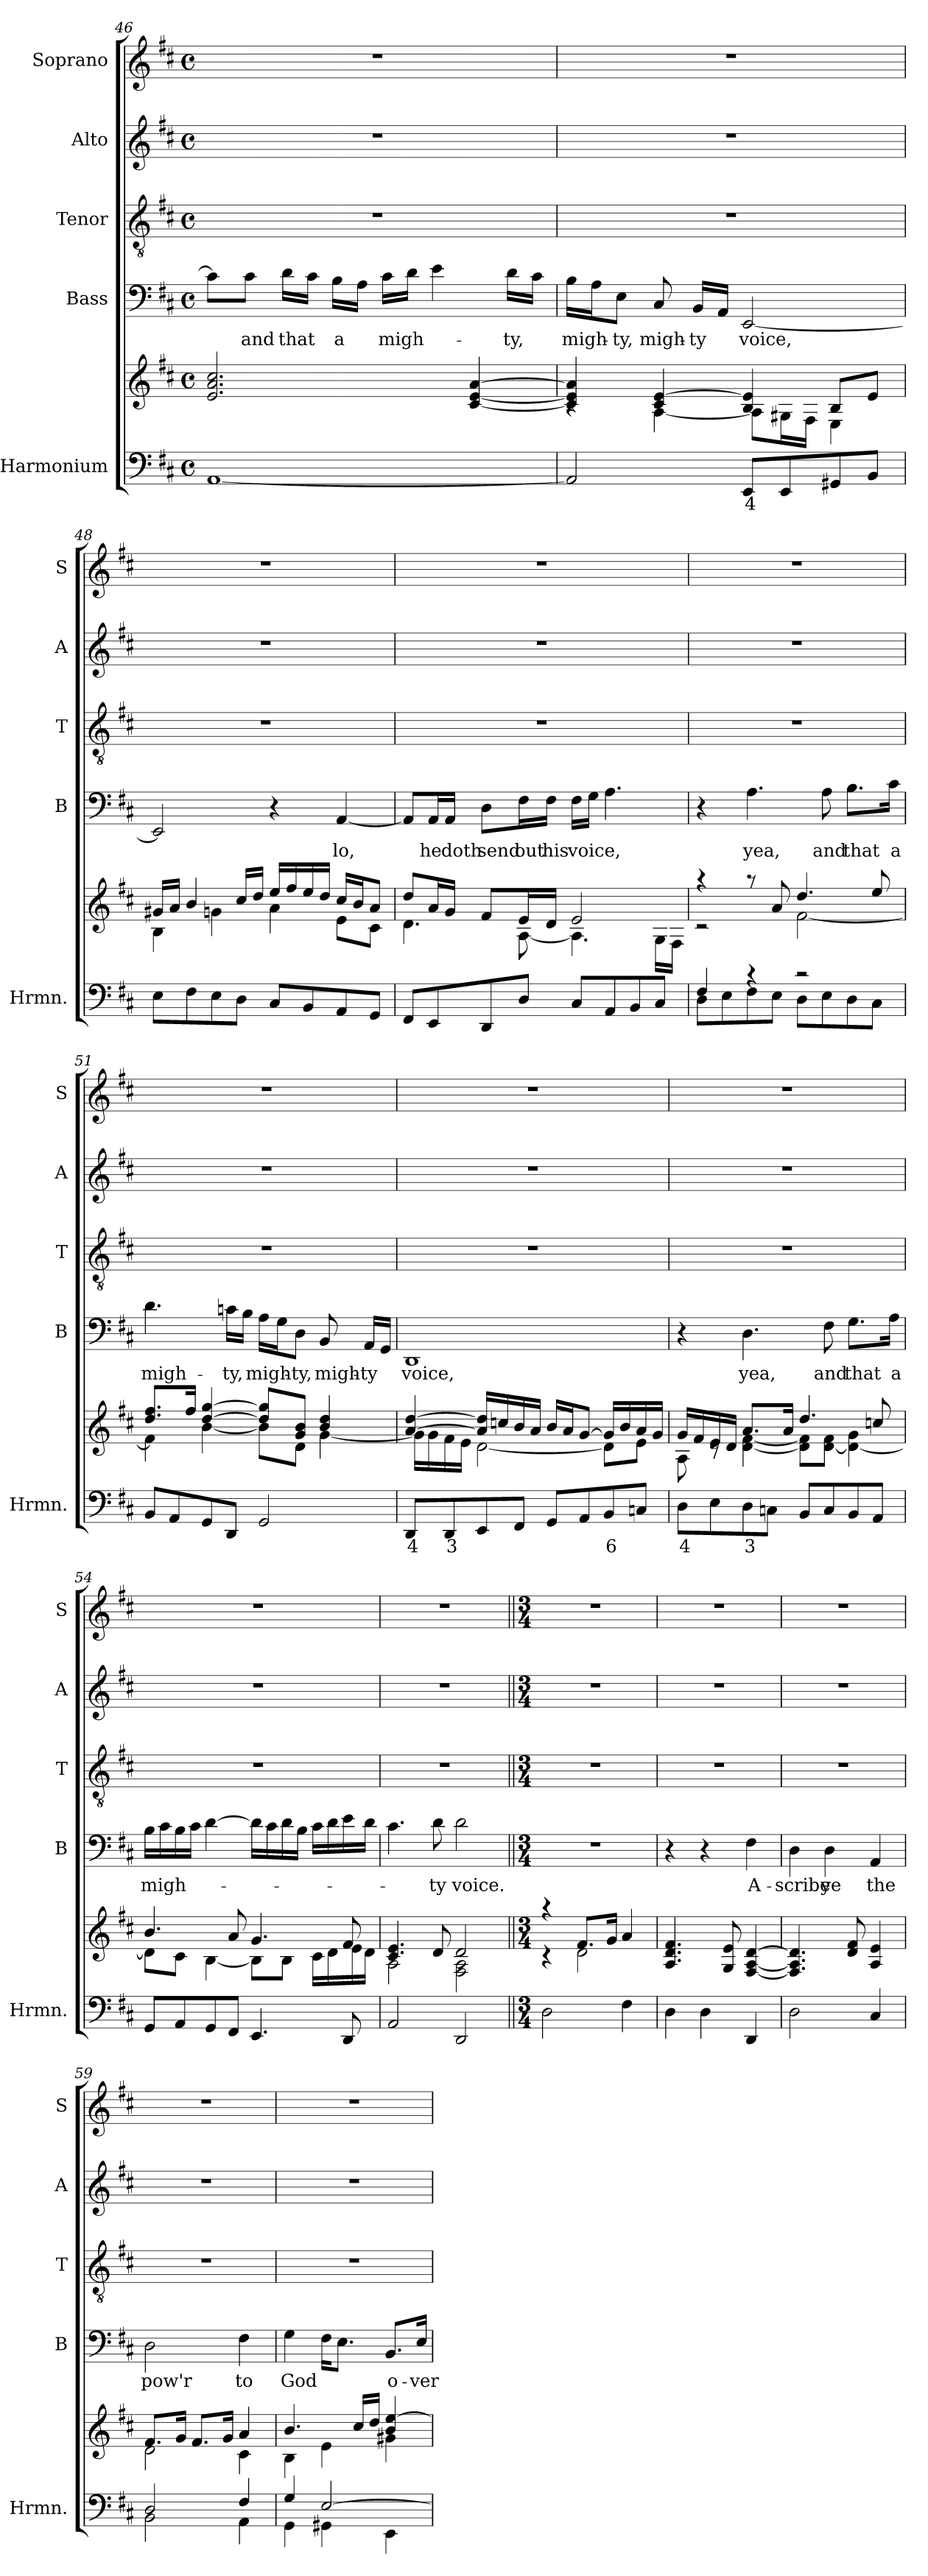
**kern	**text	**kern	**kern	**text	**kern	**kern	**kern
*part5	*part5	*part5	*part4	*part4	*part3	*part2	*part1
*staff6	*staff6	*staff5	*staff4	*staff4	*staff3	*staff2	*staff1
*I"Harmonium	*	*	*I"Bass	*	*I"Tenor	*I"Alto	*I"Soprano
*I'Hrmn.	*	*	*I'B	*	*I'T	*I'A	*I'S
*clefF4	*	*clefG2	*clefF4	*	*clefGv2	*clefG2	*clefG2
*k[f#c#]	*	*k[f#c#]	*k[f#c#]	*	*k[f#c#]	*k[f#c#]	*k[f#c#]
*D:	*	*D:	*D:	*	*D:	*D:	*D:
*M4/4	*	*M4/4	*M4/4	*	*M4/4	*M4/4	*M4/4
*met(c)	*	*met(c)	*met(c)	*	*met(c)	*met(c)	*met(c)
=46	=46	=46	=46	=46	=46	=46	=46
*^	*	*	*	*	*	*	*
1ryy	[1AA	.	2.e/ 2.a/ 2.cc#/	8c#\L]	.	1r	1r	1r
!	!	!	!	!	!LO:LY:b	!	!	!
.	.	.	.	8c#\J	and	.	.	.
!	!	!	!	!	!LO:LY:b	!	!	!
.	.	.	.	16d\LL	that	.	.	.
.	.	.	.	16c#\JJ	.	.	.	.
!	!	!	!	!	!LO:LY:b	!	!	!
.	.	.	.	16B\LL	a	.	.	.
.	.	.	.	16A\JJ	.	.	.	.
!	!	!	!	!	!LO:LY:b	!	!	!
.	.	.	.	16c#\LL	migh-	.	.	.
.	.	.	.	16d\JJ	.	.	.	.
.	.	.	.	4e\	.	.	.	.
.	.	.	[4c#/ [4e/ [4a/	.	.	.	.	.
!	!	!	!	!	!LO:LY:b	!	!	!
.	.	.	.	16d\LL	-ty,	.	.	.
.	.	.	.	16c#\JJ	.	.	.	.
!!LO:PB:g=z
=47	=47	=47	=47	=47	=47	=47	=47	=47
*	*	*	*^	*	*	*	*	*
!	!	!	!	!	!	!LO:LY:b	!	!	!
1ryy	2AA/]	.	4c#/] 4e/] 4a/]	4rc	16B\LL	migh-	1r	1r	1r
.	.	.	.	.	16A\J	.	.	.	.
!	!	!	!	!	!	!LO:LY:b	!	!	!
.	.	.	.	.	8E\J	-ty,	.	.	.
!	!	!	!	!	!	!LO:LY:b	!	!	!
.	.	.	4c#/ [4e/	[4A\	8C#/	migh-	.	.	.
!	!	!	!	!	!	!LO:LY:b	!	!	!
.	.	.	.	.	16BB/LL	-ty	.	.	.
.	.	.	.	.	16AA/JJ	.	.	.	.
!	!	!LO:LY:b	!	!	!	!LO:LY:b	!	!	!
.	8EE/L	4	4B/ 4e/]	8A\L]	[2EE/	voice,	.	.	.
.	8EE/	.	.	16G#X\L	.	.	.	.	.
.	.	.	.	16F#\JJ	.	.	.	.	.
.	8GG#X/	.	8B/L	4E\	.	.	.	.	.
.	8BB/J	.	8e/J	.	.	.	.	.	.
=48	=48	=48	=48	=48	=48	=48	=48	=48	=48
1ryy	8E\L	.	16g#X/LL	4B\	2EE/]	.	1r	1r	1r
.	.	.	16a/JJ	.	.	.	.	.	.
.	8F#\	.	4b/	.	.	.	.	.	.
.	8E\	.	.	4gn\	.	.	.	.	.
.	8D\J	.	16cc#/LL	.	.	.	.	.	.
.	.	.	16dd/JJ	.	.	.	.	.	.
.	8C#/L	.	16ee/LL	4a\	4r	.	.	.	.
.	.	.	16ff#/	.	.	.	.	.	.
.	8BB/	.	16ee/	.	.	.	.	.	.
.	.	.	16dd/JJ	.	.	.	.	.	.
!	!	!	!	!	!	!LO:LY:b	!	!	!
.	8AA/	.	16cc#/LL	8e\L	[4AA/	lo,	.	.	.
.	.	.	16b/J	.	.	.	.	.	.
.	8GG/J	.	8a/J	8c#\J	.	.	.	.	.
=49	=49	=49	=49	=49	=49	=49	=49	=49	=49
1ryy	8FF#/L	.	8dd/L	4.d\	8AA/L]	.	1r	1r	1r
!	!	!	!	!	!	!LO:LY:b	!	!	!
.	8EE/	.	16a/L	.	16AA/L	he	.	.	.
!	!	!	!	!	!	!LO:LY:b	!	!	!
.	.	.	16g/JJ	.	16AA/JJ	doth	.	.	.
!	!	!	!	!	!	!LO:LY:b	!	!	!
.	8DD/	.	8f#/L	.	8D\L	send	.	.	.
!	!	!	!	!	!	!LO:LY:b	!	!	!
.	8D/J	.	16e/L	[8A\	16F#\L	out	.	.	.
!	!	!	!	!	!	!LO:LY:b	!	!	!
.	.	.	16d/JJ	.	16F#\JJ	his	.	.	.
!	!	!	!	!	!	!LO:LY:b	!	!	!
.	8C#/L	.	2e/	4.A\]	16F#\LL	voice,	.	.	.
.	.	.	.	.	16G\JJ	.	.	.	.
.	8AA/	.	.	.	4.A\	.	.	.	.
.	8BB/	.	.	.	.	.	.	.	.
.	8C#/J	.	.	16G\LL	.	.	.	.	.
.	.	.	.	16F#\JJ	.	.	.	.	.
!!LO:LB:g=z
=50	=50	=50	=50	=50	=50	=50	=50	=50	=50
4F#/	8D\L	.	4raa	2rc	4r	.	1r	1r	1r
.	8E\	.	.	.	.	.	.	.	.
!	!	!	!	!	!	!LO:LY:b	!	!	!
4rc	8F#\	.	8raa	.	4.A\	yea,	.	.	.
.	8E\J	.	8a/	.	.	.	.	.	.
2rc	8D\L	.	4.dd/	[2f#\	.	.	.	.	.
!	!	!	!	!	!	!LO:LY:b	!	!	!
.	8E\	.	.	.	8A\	and	.	.	.
!	!	!	!	!	!	!LO:LY:b	!	!	!
.	8D\	.	.	.	8.B\L	that	.	.	.
.	8C#\J	.	8ee/	.	.	.	.	.	.
!	!	!	!	!	!	!LO:LY:b	!	!	!
.	.	.	.	.	16c#\Jk	a	.	.	.
=51	=51	=51	=51	=51	=51	=51	=51	=51	=51
!	!	!	!	!	!	!LO:LY:b	!	!	!
1ryy	8BB/L	.	8.dd/ 8.ff#/L	4f#\]	4.d\	migh-	1r	1r	1r
.	8AA/	.	.	.	.	.	.	.	.
.	.	.	16ff#/Jk	.	.	.	.	.	.
.	8GG/	.	[4dd/ [4gg/	[4b\	.	.	.	.	.
!	!	!	!	!	!	!LO:LY:b	!	!	!
.	8DD/J	.	.	.	16cn\LL	-ty,	.	.	.
.	.	.	.	.	16B\JJ	.	.	.	.
!	!	!	!	!	!	!LO:LY:b	!	!	!
.	2GG/	.	8dd/] 8gg/]L	8b\L]	16A\LL	migh-	.	.	.
.	.	.	.	.	16G\J	.	.	.	.
!	!	!	!	!	!	!LO:LY:b	!	!	!
.	.	.	8g/ 8b/J	8d\J	8D\J	-ty,	.	.	.
!	!	!	!	!	!	!LO:LY:b	!	!	!
.	.	.	4b/ 4dd/	[4g\	8BB/	migh-	.	.	.
!	!	!	!	!	!	!LO:LY:b	!	!	!
.	.	.	.	.	16AA/LL	-ty	.	.	.
.	.	.	.	.	16GG/JJ	.	.	.	.
=52	=52	=52	=52	=52	=52	=52	=52	=52	=52
!	!	!LO:LY:b	!	!	!	!LO:LY:b	!	!	!
1ryy	8DD/L	4	[4a/ [4dd/	16g\LL]	1DD	voice,	1r	1r	1r
.	.	.	.	16g\	.	.	.	.	.
!	!	!LO:LY:b	!	!	!	!	!	!	!
.	8DD/	3	.	16f#\	.	.	.	.	.
.	.	.	.	16e\JJ	.	.	.	.	.
.	8EE/	.	16a/] 16dd/]LL	[2d\	.	.	.	.	.
.	.	.	16ccn/	.	.	.	.	.	.
.	8FF#/J	.	16b/	.	.	.	.	.	.
.	.	.	16a/JJ	.	.	.	.	.	.
.	8GG/L	.	16b/LL	.	.	.	.	.	.
.	.	.	16a/J	.	.	.	.	.	.
.	8AA/	.	[8g/J	.	.	.	.	.	.
!	!	!LO:LY:b	!	!	!	!	!	!	!
.	8BB/	6	16g/LL]	8d\L]	.	.	.	.	.
.	.	.	16b/	.	.	.	.	.	.
.	8Cn/J	.	16a/	8e\J	.	.	.	.	.
.	.	.	16g/JJ	.	.	.	.	.	.
!!LO:PB:g=z
=53	=53	=53	=53	=53	=53	=53	=53	=53	=53
!	!	!LO:LY:b	!	!	!	!	!	!	!
1ryy	8D\L	4	16g/LL	8A\	4r	.	1r	1r	1r
.	.	.	16f#/	.	.	.	.	.	.
.	8E\	.	16e/	8rc	.	.	.	.	.
.	.	.	16d/JJ	.	.	.	.	.	.
!	!	!LO:LY:b	!	!	!	!LO:LY:b	!	!	!
.	8D\	3	8.a/L	[4d\ [4f#\	4.D\	yea,	.	.	.
.	8Cn\J	.	.	.	.	.	.	.	.
.	.	.	16a/Jk	.	.	.	.	.	.
.	8BB/L	.	4.dd/	8d\] 8f#\]L	.	.	.	.	.
!	!	!	!	!	!	!LO:LY:b	!	!	!
.	8C/	.	.	[8d\ 8f#\J	8F#\	and	.	.	.
!	!	!	!	!	!	!LO:LY:b	!	!	!
.	8BB/	.	.	4d\_ 4g\	8.G\L	that	.	.	.
.	8AA/J	.	8ccn/	.	.	.	.	.	.
!	!	!	!	!	!	!LO:LY:b	!	!	!
.	.	.	.	.	16A\Jk	a	.	.	.
=54	=54	=54	=54	=54	=54	=54	=54	=54	=54
!	!	!	!	!	!	!LO:LY:b	!	!	!
1ryy	8GG/L	.	4.b/	8d\L]	16B\LL	migh-	1r	1r	1r
.	.	.	.	.	16c#\	.	.	.	.
.	8AA/	.	.	8c#\J	16B\	.	.	.	.
.	.	.	.	.	16c#\JJ	.	.	.	.
.	8GG/	.	.	[4B\	[4d\	.	.	.	.
.	8FF#/J	.	8a/	.	.	.	.	.	.
.	4.EE/	.	4.g/	8B\L]	16d\LL]	.	.	.	.
.	.	.	.	.	16c#\	.	.	.	.
.	.	.	.	8B\J	16d\	.	.	.	.
.	.	.	.	.	16B\JJ	.	.	.	.
.	.	.	.	16c#\LL	16c#\LL	.	.	.	.
.	.	.	.	16d\	16d\	.	.	.	.
.	8DD/	.	8f#/	16e\	16e\	.	.	.	.
.	.	.	.	16d\JJ	16d\JJ	.	.	.	.
=55	=55	=55	=55	=55	=55	=55	=55	=55	=55
1ryy	2AA/	.	4.c#/ 4.e/	2A\	4.c#\	.	1r	1r	1r
!	!	!	!	!	!	!LO:LY:b	!	!	!
.	.	.	8d/	.	8d\	-ty	.	.	.
!	!	!	!	!	!	!LO:LY:b	!	!	!
.	2DD/	.	2d/	2F#\ 2A\	2d\	voice.	.	.	.
=56||	=56||	=56||	=56||	=56||	=56||	=56||	=56||	=56||	=56||
*M3/4	*	*	*M3/4	*	*M3/4	*	*M3/4	*M3/4	*M3/4
2.ryy	2D\	.	4raa	4rc	2.r	.	2.r	2.r	2.r
.	.	.	8.f#/L	2d\	.	.	.	.	.
.	.	.	16g/Jk	.	.	.	.	.	.
.	4F#\	.	4a/	.	.	.	.	.	.
*	*	*	*v	*v	*	*	*	*	*
!!LO:LB:g=z
=57	=57	=57	=57	=57	=57	=57	=57	=57
2.ryy	4D\	.	4.A/ 4.d/ 4.f#/	4r	.	2.r	2.r	2.r
.	4D\	.	.	4r	.	.	.	.
.	.	.	8G/ 8e/	.	.	.	.	.
!	!	!	!	!	!LO:LY:b	!	!	!
.	4DD/	.	[4F#/ [4A/ [4d/	4F#\	A-	.	.	.
!!LO:PB:g=z
=58	=58	=58	=58	=58	=58	=58	=58	=58
!	!	!	!	!	!LO:LY:b	!	!	!
2.ryy	2D\	.	4.F#/] 4.A/] 4.d/]	4D\	-scribe	2.r	2.r	2.r
!	!	!	!	!	!LO:LY:b	!	!	!
.	.	.	.	4D\	ye	.	.	.
.	.	.	8d/ 8f#/	.	.	.	.	.
!	!	!	!	!	!LO:LY:b	!	!	!
.	4C#/	.	4A/ 4e/	4AA/	the	.	.	.
=59	=59	=59	=59	=59	=59	=59	=59	=59
*	*	*	*^	*	*	*	*	*
!	!	!	!	!	!	!LO:LY:b	!	!	!
2D/	2BB\	.	8.f#/L	2d\	2D\	pow'r	2.r	2.r	2.r
.	.	.	16g/Jk	.	.	.	.	.	.
.	.	.	8.f#/L	.	.	.	.	.	.
.	.	.	16g/Jk	.	.	.	.	.	.
!	!	!	!	!	!	!LO:LY:b	!	!	!
4F#/	4AA\	.	4a/	4c#\	4F#\	to	.	.	.
=60	=60	=60	=60	=60	=60	=60	=60	=60	=60
!	!	!	!	!	!	!LO:LY:b	!	!	!
4G/	4GG\	.	4.b/	4B\	4G\	God	2.r	2.r	2.r
[2E/	4GG#X\	.	.	4e\	16F#\KL	.	.	.	.
.	.	.	.	.	8.E\J	.	.	.	.
.	.	.	16cc#/LL	.	.	.	.	.	.
.	.	.	16dd/JJ	.	.	.	.	.	.
!	!	!	!	!	!	!LO:LY:b	!	!	!
.	4EE\	.	4b/ [4ee/	4g#X\	8.BB/L	o-	.	.	.
!	!	!	!	!	!	!LO:LY:b	!	!	!
.	.	.	.	.	16E/Jk	-ver	.	.	.
*v	*v	*	*	*	*	*	*	*	*
*	*	*v	*v	*	*	*	*	*
=	=	=	=	=	=	=	=
*-	*-	*-	*-	*-	*-	*-	*-
